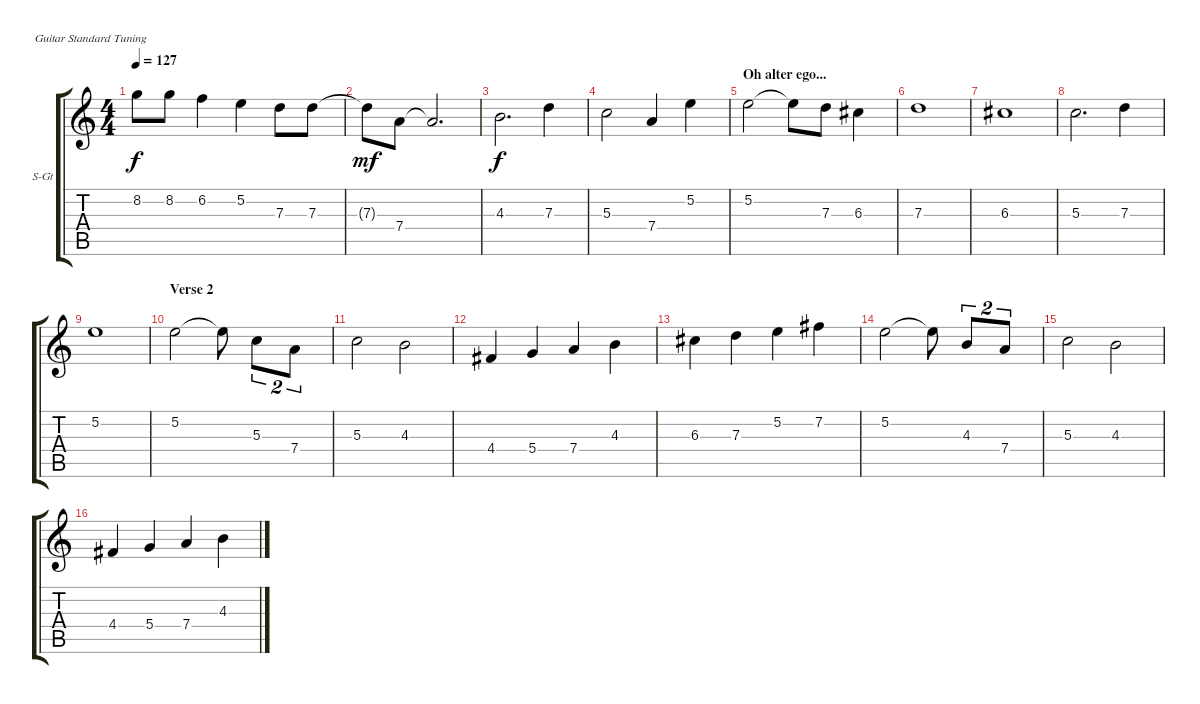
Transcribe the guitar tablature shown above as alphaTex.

\bracketExtendMode groupsimilarinstruments
\firstSystemTrackNameOrientation horizontal
\otherSystemsTrackNameOrientation horizontal
\track ("Lead Vocals" "S-Gt") {instrument acousticguitarsteel}
\staff {score tabs}
\tuning (E4 B3 G3 D3 A2 E2)
\ts (4 4)
\tempo 127
\clef g2
\ks c
8.2.8{dy f} 8.2.8 6.2.4 5.2.4 7.3.8 7.3.8 |
7.3{t}.8{dy mf} 7.4.8 7.4{t}.2{d} |
4.3.2{d dy f} 7.3.4 |
5.3.2 7.4.4 5.2.4 |
\section ("" "Oh alter ego...")
5.2.2 5.2{t}.8 7.3.8 6.3.4 |
7.3.1 |
6.3.1 |
5.3.2{d} 7.3.4 |
5.2.1 |
\section ("" "Verse 2")
5.2.2 5.2{t}.8 5.3.8{tu (2 3)} 7.4.8{tu (2 3)} |
5.3.2 4.3.2 |
4.4.4 5.4.4 7.4.4 4.3.4 |
6.3.4 7.3.4 5.2.4 7.2.4 |
5.2.2 5.2{t}.8 4.3.8{tu (2 3)} 7.4.8{tu (2 3)} |
5.3.2 4.3.2 |
4.4.4 5.4.4 7.4.4 4.3.4
